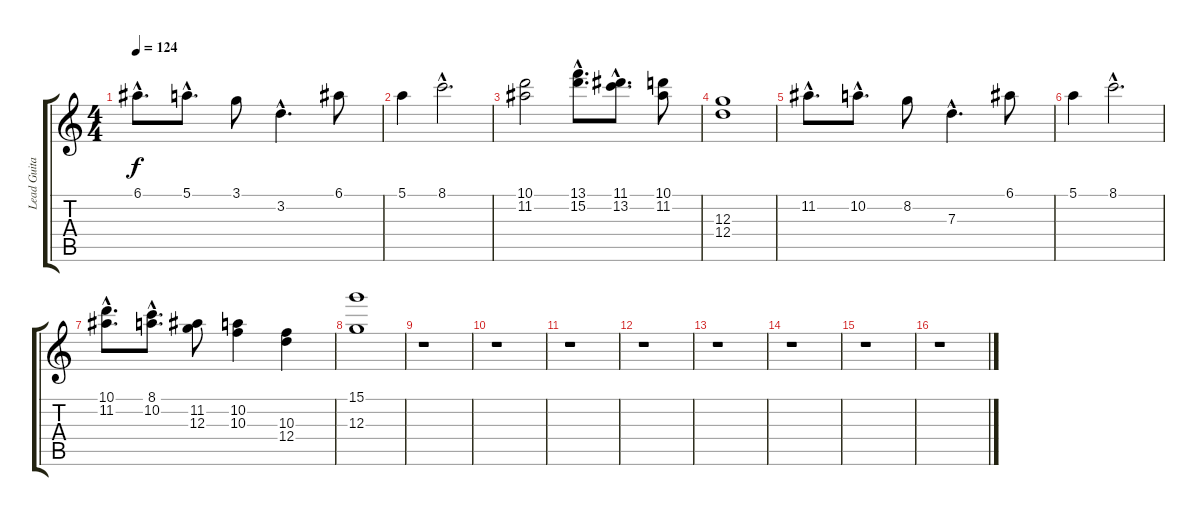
\track ("Lead Guitar" "Lead Guita") {instrument distortionguitar}
\staff {score tabs}
\tuning (E4 B3 G3 D3 A2 E2) {hide}
\ts (4 4)
\tempo 124
\clef g2
\ks c
6.1{hac}.8{d dy f} 5.1{hac}.8{d} 3.1.8 3.2{hac}.4{d} 6.1.8 |
5.1.4 8.1{hac}.2{d} |
(10.1 11.2).2 (13.1{hac} 15.2{hac}).8{d} (11.1{hac} 13.2{hac}).8{d} (10.1 11.2).8 |
(12.3 12.4).1 |
11.2{hac}.8{d} 10.2{hac}.8{d} 8.2.8 7.3{hac}.4{d} 6.1.8 |
5.1.4 8.1{hac}.2{d} |
(10.1{hac} 11.2{hac}).8{d} (8.1{hac} 10.2{hac}).8{d} (11.2 12.3).8 (10.2 10.3).4 (10.3 12.4).4 |
(15.1 12.3).1 |
r.1 |
r.1 |
r.1 |
r.1 |
r.1 |
r.1 |
r.1 |
r.1
